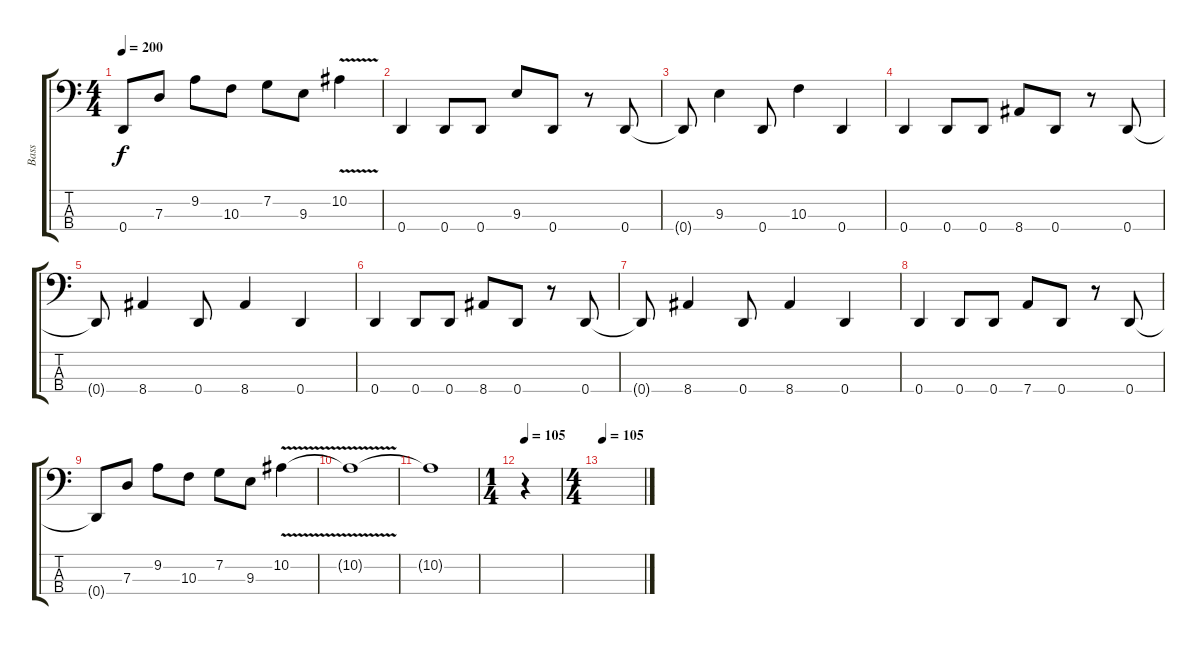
\track ("Bass" "Bass") {instrument fretlessbass}
\staff {score tabs}
\tuning (F2 C2 G1 D1) {hide}
\ts (4 4)
\tempo 200
\clef f4
\ks c
0.4{t}.8{dy f} 7.3.8 9.2.8 10.3.8 7.2.8 9.3.8 10.2{v}.4 |
0.4.4 0.4.8 0.4.8 9.3.8 0.4.8 r.8 0.4.8 |
0.4{t}.8 9.3.4 0.4.8 10.3.4 0.4.4 |
0.4.4 0.4.8 0.4.8 8.4.8 0.4.8 r.8 0.4.8 |
0.4{t}.8 8.4.4 0.4.8 8.4.4 0.4.4 |
0.4.4 0.4.8 0.4.8 8.4.8 0.4.8 r.8 0.4.8 |
0.4{t}.8 8.4.4 0.4.8 8.4.4 0.4.4 |
0.4.4 0.4.8 0.4.8 7.4.8 0.4.8 r.8 0.4.8 |
0.4{t}.8 7.3.8 9.2.8 10.3.8 7.2.8 9.3.8 10.2{v}.4{volume 0} |
10.2{t}.1 |
10.2{t}.1 |
\ts (1 4)
\tempo 105
r.4{volume 15} |
\ts (4 4)
\tempo 105
